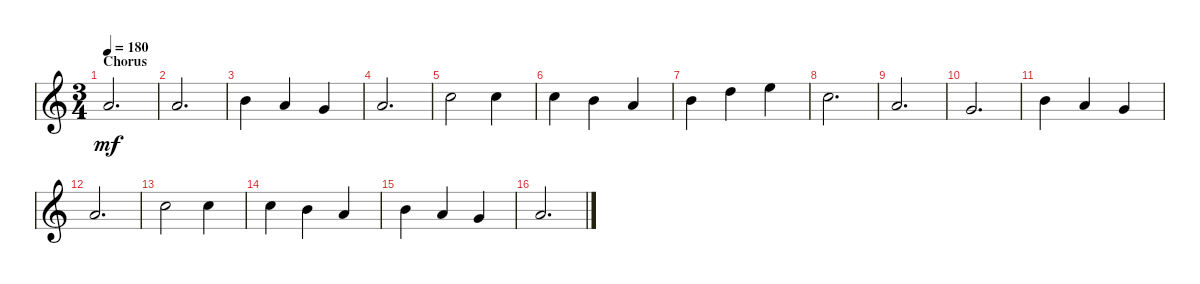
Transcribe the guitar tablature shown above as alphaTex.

\defaultSystemsLayout 4
\bracketExtendMode groupsimilarinstruments
\singleTrackTrackNamePolicy hidden
\multiTrackTrackNamePolicy hidden
\otherSystemsTrackNameOrientation horizontal
\track ("Voice2" "Voice2") {instrument acousticguitarsteel}
\staff {score}
\tuning (E4 B3 G3 D3 A2 E2)
\ts (3 4)
\section ("" "Chorus")
\tempo 180
\clef g2
\ks c
2.3.2{d dy mf} |
2.3.2{d} |
0.2.4 2.3.4 0.3.4 |
2.3.2{d} |
1.2.2 1.2.4 |
1.2.4 0.2.4 2.3.4 |
0.2.4 3.2.4 0.1.4 |
1.2.2{d} |
2.3.2{d} |
0.3.2{d} |
0.2.4 2.3.4 0.3.4 |
2.3.2{d} |
1.2.2 1.2.4 |
1.2.4 0.2.4 2.3.4 |
0.2.4 2.3.4 0.3.4 |
2.3.2{d}
